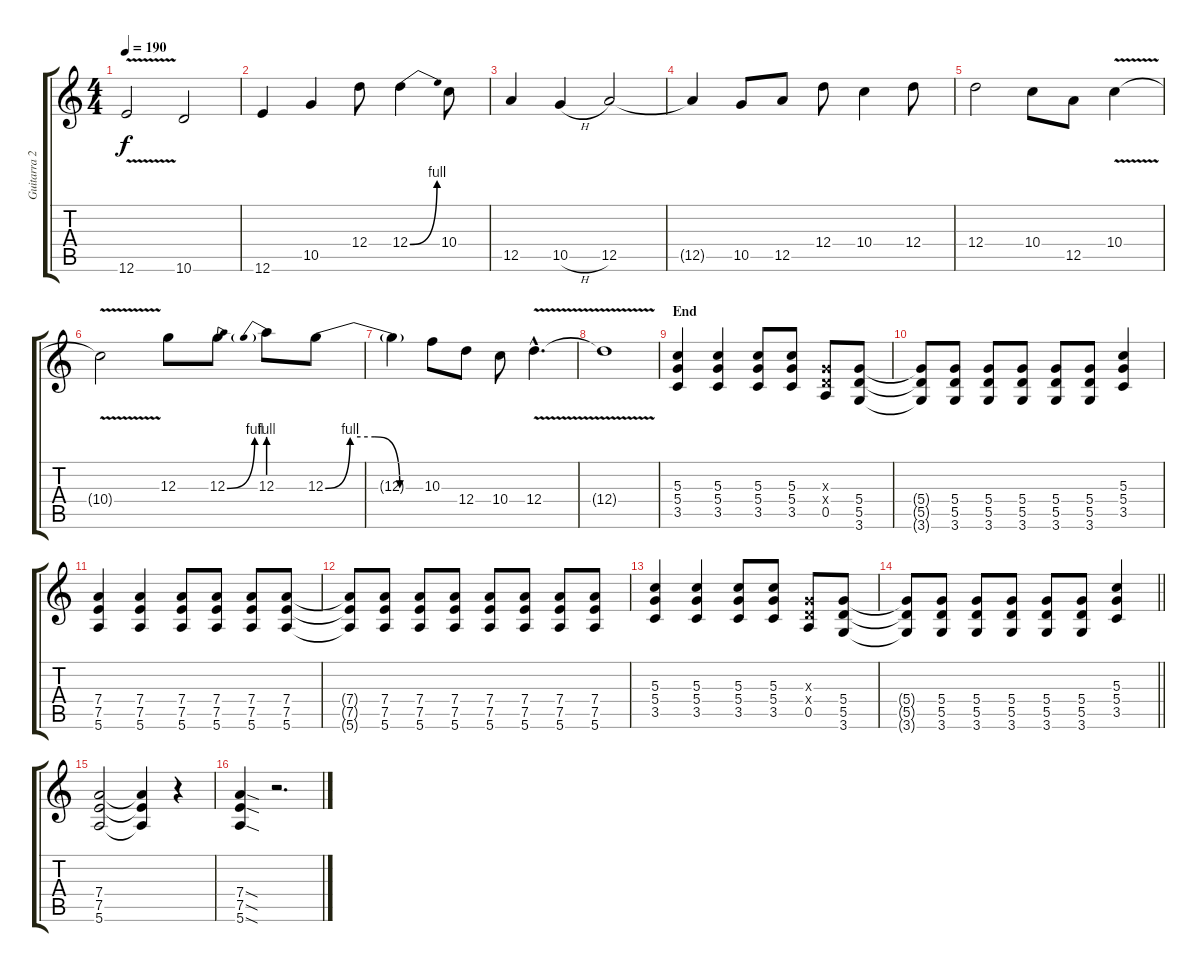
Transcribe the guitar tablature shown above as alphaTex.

\track ("Guitarra 2 - Erik" "Guitarra 2") {instrument overdrivenguitar}
\staff {score tabs}
\tuning (E4 B3 G3 D3 A2 E2) {hide}
\ts (4 4)
\tempo 190
\clef g2
\ks c
12.6{v}.2{dy f} 10.6.2 |
12.6.4 10.5.4 12.4.8 12.4{be (bend 0 0 60 4)}.4 10.4.8 |
12.5.4 10.5{h}.4 12.5.2 |
12.5{t}.4 10.5.8 12.5.8 12.4.8 10.4.4 12.4.8 |
12.4.2 10.4.8 12.5.8 10.4{v}.4 |
10.4{t}.2 12.3.8 12.3{be (bend 0 0 60 4)}.8 12.3{be (prebend 0 4 60 4)}.8 12.3{be (custom 0 0 15 4 30 4 45 0 60 0)}.8 |
12.3{t}.4 10.3.8 12.4.8 10.4.8 12.4{v hac}.4{d} |
12.4{t}.1 |
\section ("" "End")
(5.3 5.4 3.5).4 (5.3 5.4 3.5).4 (5.3 5.4 3.5).8 (5.3 5.4 3.5).8 (0.3{x} 0.4{x} 0.5).8 (5.4 5.5 3.6).8 |
(5.4{t} 5.5{t} 3.6{t}).8 (5.4 5.5 3.6).8 (5.4 5.5 3.6).8 (5.4 5.5 3.6).8 (5.4 5.5 3.6).8 (5.4 5.5 3.6).8 (5.3 5.4 3.5).4 |
(7.4 7.5 5.6).4 (7.4 7.5 5.6).4 (7.4 7.5 5.6).8 (7.4 7.5 5.6).8 (7.4 7.5 5.6).8 (7.4 7.5 5.6).8 |
(7.4{t} 7.5{t} 5.6{t}).8 (7.4 7.5 5.6).8 (7.4 7.5 5.6).8 (7.4 7.5 5.6).8 (7.4 7.5 5.6).8 (7.4 7.5 5.6).8 (7.4 7.5 5.6).8 (7.4 7.5 5.6).8 |
(5.3 5.4 3.5).4 (5.3 5.4 3.5).4 (5.3 5.4 3.5).8 (5.3 5.4 3.5).8 (0.3{x} 0.4{x} 0.5).8 (5.4 5.5 3.6).8 |
\barLineRight lightlight
(5.4{t} 5.5{t} 3.6{t}).8 (5.4 5.5 3.6).8 (5.4 5.5 3.6).8 (5.4 5.5 3.6).8 (5.4 5.5 3.6).8 (5.4 5.5 3.6).8 (5.3 5.4 3.5).4 |
(7.4 7.5 5.6).2 (7.4{t} 7.5{t} 5.6{t}).4 r.4 |
(7.4{sod} 7.5{sod} 5.6{sod}).4 r.2{d}
